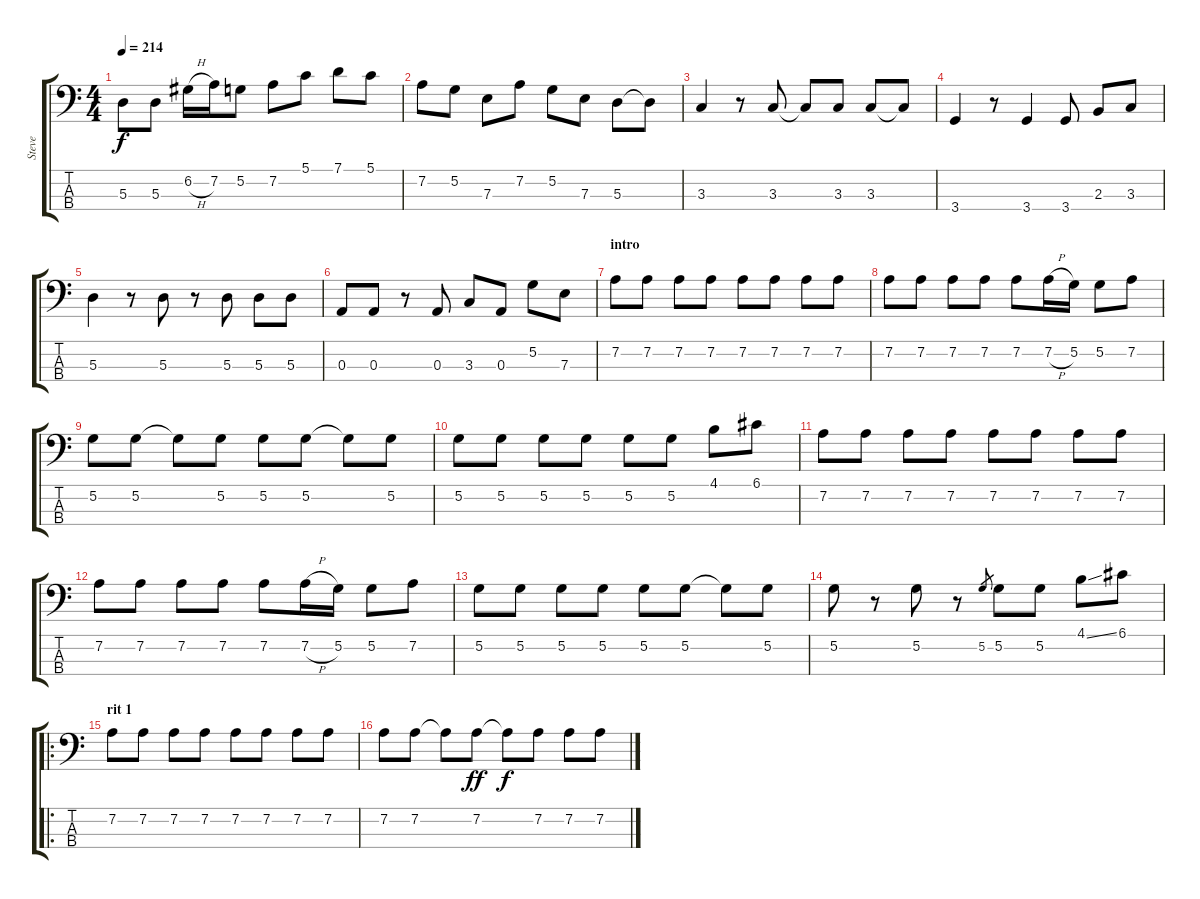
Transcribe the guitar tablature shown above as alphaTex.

\track ("Steve" "Steve") {instrument electricbassfinger}
\staff {score tabs}
\tuning (G2 D2 A1 E1) {hide}
\ts (4 4)
\tempo 214
\clef f4
\ks c
5.3.8{dy f} 5.3.8 6.2{h}.16 7.2.16 5.2.8 7.2.8 5.1.8 7.1.8 5.1.8 |
7.2.8 5.2.8 7.3.8 7.2.8 5.2.8 7.3.8 5.3.8 5.3{t}.8 |
3.3.4 r.8 3.3.8 3.3{t}.8 3.3.8 3.3.8 3.3{t}.8 |
3.4.4 r.8 3.4.4 3.4.8 2.3.8 3.3.8 |
5.3.4 r.8 5.3.8 r.8 5.3.8 5.3.8 5.3.8 |
0.3.8 0.3.8 r.8 0.3.8 3.3.8 0.3.8 5.2.8 7.3.8 |
\section ("" "intro")
7.2.8 7.2.8 7.2.8 7.2.8 7.2.8 7.2.8 7.2.8 7.2.8 |
7.2.8 7.2.8 7.2.8 7.2.8 7.2.8 7.2{h}.16 5.2.16 5.2.8 7.2.8 |
5.2.8 5.2.8 5.2{t}.8 5.2.8 5.2.8 5.2.8 5.2{t}.8 5.2.8 |
5.2.8 5.2.8 5.2.8 5.2.8 5.2.8 5.2.8 4.1.8 6.1.8 |
7.2.8 7.2.8 7.2.8 7.2.8 7.2.8 7.2.8 7.2.8 7.2.8 |
7.2.8 7.2.8 7.2.8 7.2.8 7.2.8 7.2{h}.16 5.2.16 5.2.8 7.2.8 |
5.2.8 5.2.8 5.2.8 5.2.8 5.2.8 5.2.8 5.2{t}.8 5.2.8 |
5.2.8 r.8 5.2.8 r.8 5.2.8{gr} 5.2.8 5.2.8 4.1{ss}.8 6.1.8 |
\ro
\section ("" "rit 1")
7.2.8 7.2.8 7.2.8 7.2.8 7.2.8 7.2.8 7.2.8 7.2.8 |
7.2.8 7.2.8 7.2{t}.8 7.2.8{dy ff} 7.2{t}.8{dy f} 7.2.8 7.2.8 7.2.8
